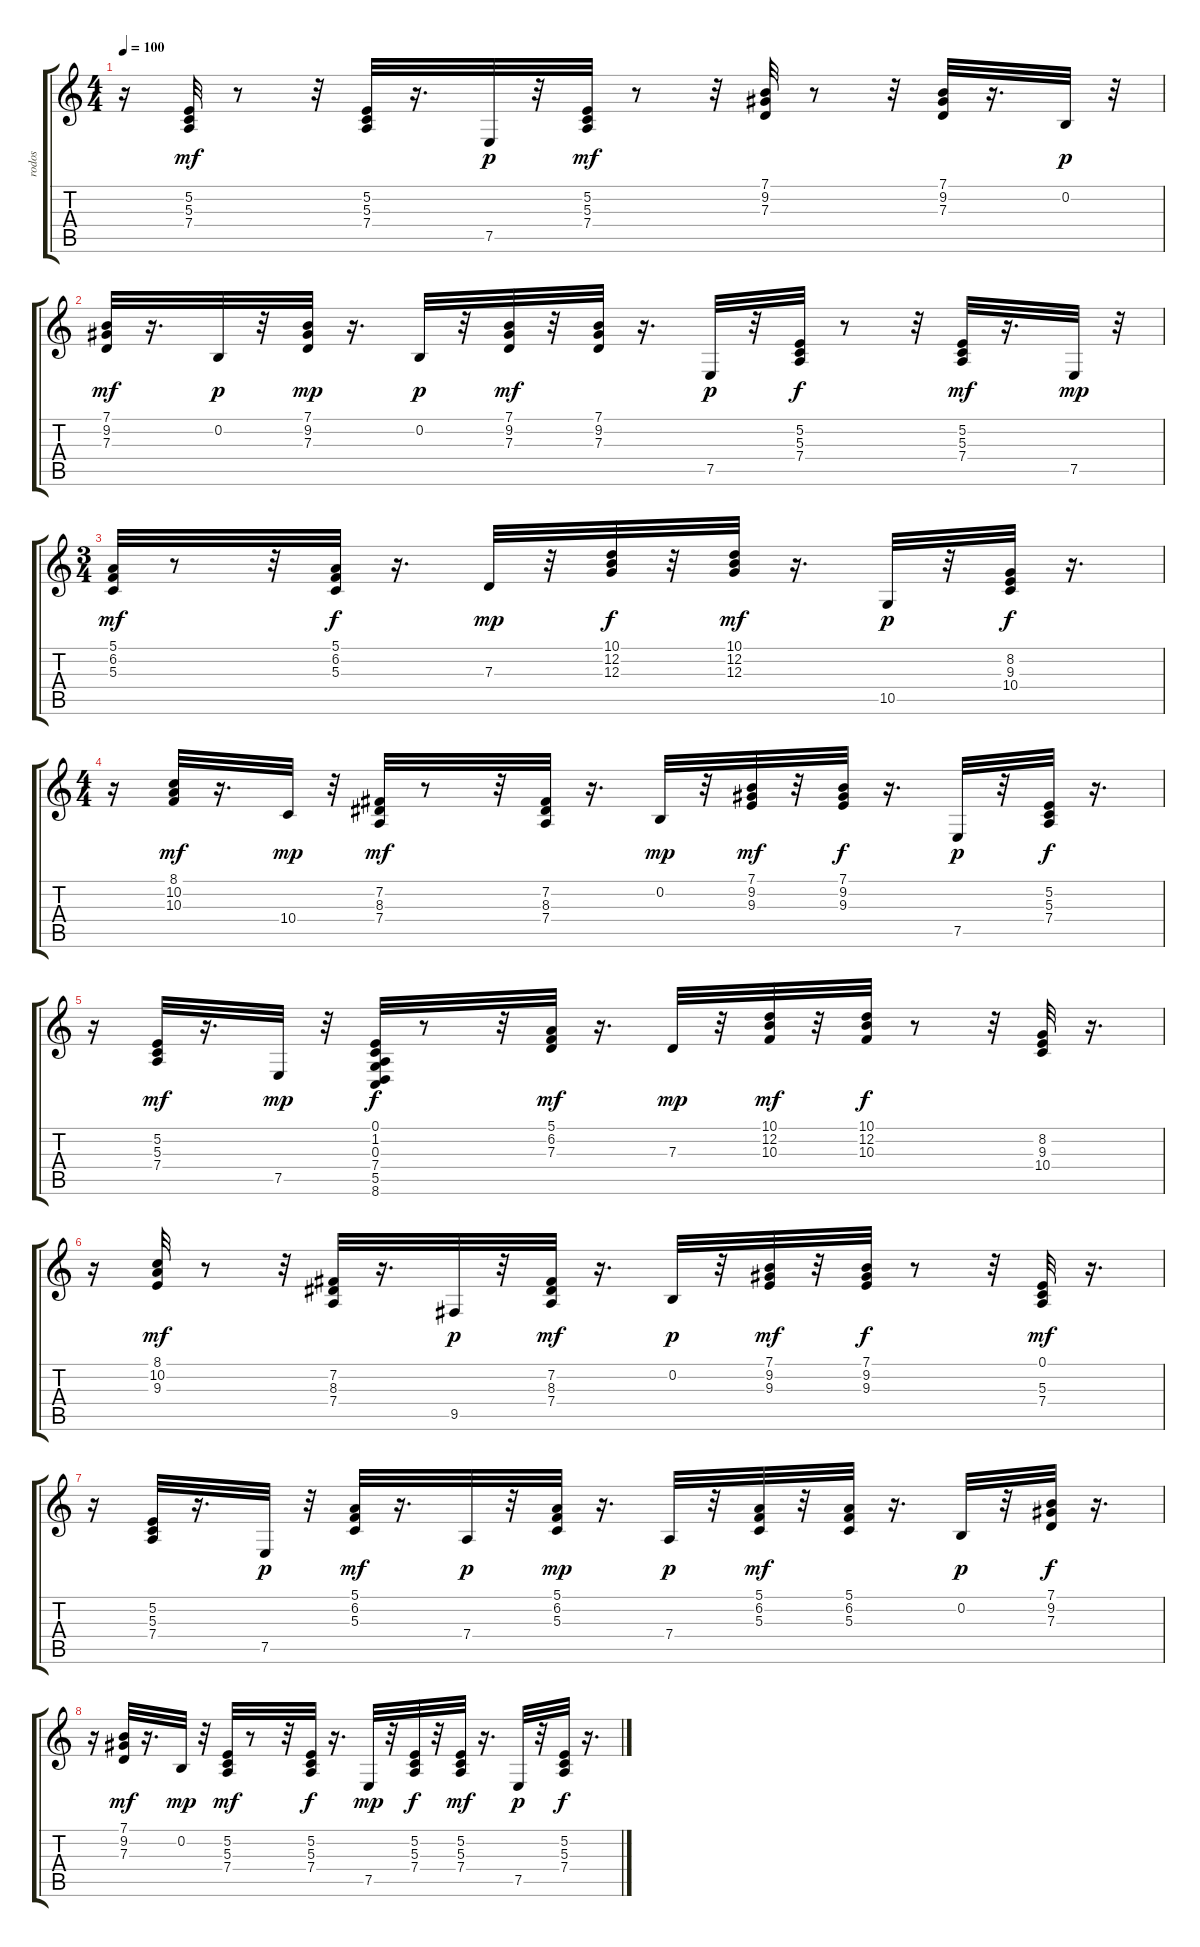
\track ("rodos" "rodos") {instrument electricpiano1}
\staff {score tabs}
\tuning (E4 B3 G3 D3 A2 E2) {hide}
\ts (4 4)
\tempo 100
\clef g2
\ks c
r.16{dy f} (5.2 5.3 7.4).32{dy mf} r.8 r.32 (5.2 5.3 7.4).32 r.16{d} 7.5.32{dy p} r.32 (5.2 5.3 7.4).32{dy mf} r.8 r.32 (7.1 9.2 7.3).32 r.8 r.32 (7.1 9.2 7.3).32 r.16{d} 0.2.32{dy p} r.32 |
(7.1 9.2 7.3).32{dy mf} r.16{d} 0.2.32{dy p} r.32 (7.1 9.2 7.3).32{dy mp} r.16{d} 0.2.32{dy p} r.32 (7.1 9.2 7.3).32{dy mf} r.32 (7.1 9.2 7.3).32 r.16{d} 7.5.32{dy p} r.32 (5.2 5.3 7.4).32{dy f} r.8 r.32 (5.2 5.3 7.4).32{dy mf} r.16{d} 7.5.32{dy mp} r.32 |
\ts (3 4)
(5.1 6.2 5.3).32{dy mf} r.8 r.32 (5.1 6.2 5.3).32{dy f} r.16{d} 7.3.32{dy mp} r.32 (10.1 12.2 12.3).32{dy f} r.32 (10.1 12.2 12.3).32{dy mf} r.16{d} 10.5.32{dy p} r.32 (8.2 9.3 10.4).32{dy f} r.16{d} |
\ts (4 4)
r.16 (8.1 10.2 10.3).32{dy mf} r.16{d} 10.4.32{dy mp} r.32 (7.2 8.3 7.4).32{dy mf} r.8 r.32 (7.2 8.3 7.4).32 r.16{d} 0.2.32{dy mp} r.32 (7.1 9.2 9.3).32{dy mf} r.32 (7.1 9.2 9.3).32{dy f} r.16{d} 7.5.32{dy p} r.32 (5.2 5.3 7.4).32{dy f} r.16{d} |
r.16 (5.2 5.3 7.4).32{dy mf} r.16{d} 7.5.32{dy mp} r.32 (0.1 1.2 0.3 7.4 5.5 8.6).32{dy f} r.8 r.32 (5.1 6.2 7.3).32{dy mf} r.16{d} 7.3.32{dy mp} r.32 (10.1 12.2 10.3).32{dy mf} r.32 (10.1 12.2 10.3).32{dy f} r.8 r.32 (8.2 9.3 10.4).32 r.16{d} |
r.16 (8.1 10.2 9.3).32{dy mf} r.8 r.32 (7.2 8.3 7.4).32 r.16{d} 9.5.32{dy p} r.32 (7.2 8.3 7.4).32{dy mf} r.16{d} 0.2.32{dy p} r.32 (7.1 9.2 9.3).32{dy mf} r.32 (7.1 9.2 9.3).32{dy f} r.8 r.32 (0.1 5.3 7.4).32{dy mf} r.16{d} |
r.16 (5.2 5.3 7.4).32 r.16{d} 7.5.32{dy p} r.32 (5.1 6.2 5.3).32{dy mf} r.16{d} 7.4.32{dy p} r.32 (5.1 6.2 5.3).32{dy mp} r.16{d} 7.4.32{dy p} r.32 (5.1 6.2 5.3).32{dy mf} r.32 (5.1 6.2 5.3).32 r.16{d} 0.2.32{dy p} r.32 (7.1 9.2 7.3).32{dy f} r.16{d} |
r.16 (7.1 9.2 7.3).32{dy mf} r.16{d} 0.2.32{dy mp} r.32 (5.2 5.3 7.4).32{dy mf} r.8 r.32 (5.2 5.3 7.4).32{dy f} r.16{d} 7.5.32{dy mp} r.32 (5.2 5.3 7.4).32{dy f} r.32 (5.2 5.3 7.4).32{dy mf} r.16{d} 7.5.32{dy p} r.32 (5.2 5.3 7.4).32{dy f} r.16{d}
